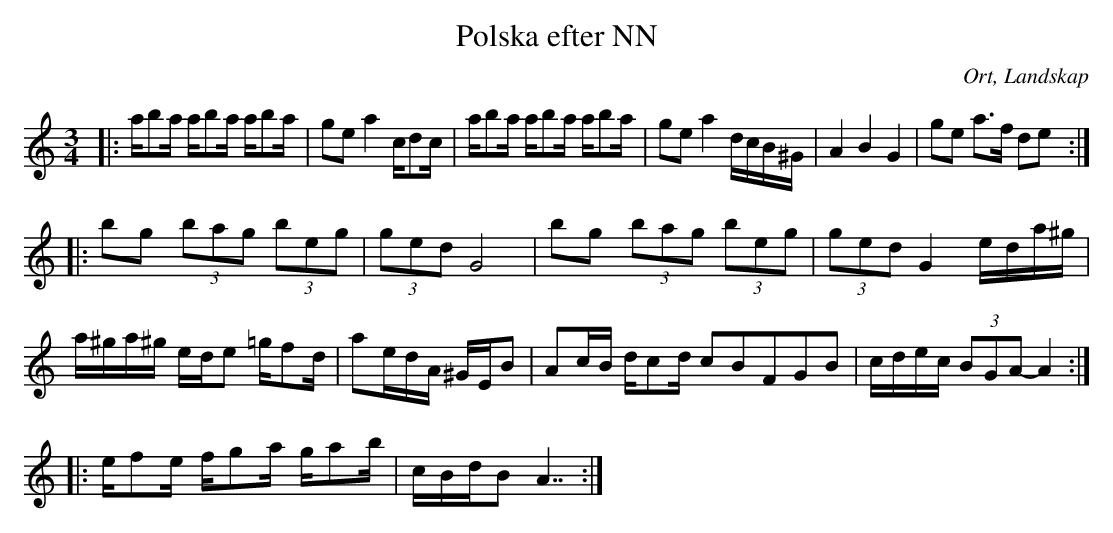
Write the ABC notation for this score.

X:1
T:Polska efter NN
O:Ort, Landskap
M:3/4
L:1/8
K:C
|: a/ba/ a/ba/ a/ba/|ge a2 c/dc/| a/ba/ a/ba/ a/ba/ | ge a2 d/c/B/^G/| A2 B2 G2 | ge a>f de:|
|:bg (3bag (3beg| (3ged G4 |bg (3bag (3beg| (3ged G2 e/d/a/^g/| a/^g/a/^g/ e/d/e =g/fd/ |a^3/2 /e/d/A/ ^G/E/B| Ac/B/ d/cd/ c2/5B2/5F2/5G2/5B2/5|  c/d/e/c/ (3BGA-A2 :|
|:e/fe/ f/ga/ g/ab/ | c/B/d/B A7/2:|
